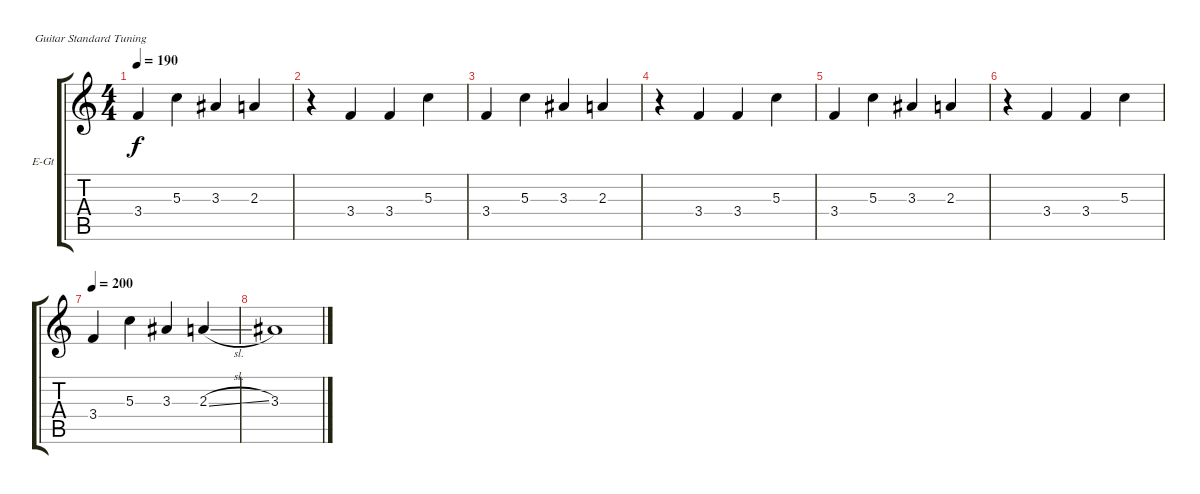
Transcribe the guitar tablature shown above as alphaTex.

\defaultSystemsLayout 4
\bracketExtendMode groupsimilarinstruments
\firstSystemTrackNameOrientation horizontal
\otherSystemsTrackNameOrientation horizontal
\track ("Electric Guitar" "E-Gt") {instrument electricguitarclean}
\staff {score tabs}
\tuning (E4 B3 G3 D3 A2 E2)
\ts (4 4)
\tempo 190
\clef g2
\ks c
3.4.4{dy f} 5.3.4 3.3.4 2.3.4 |
r.4 3.4.4 3.4.4 5.3.4 |
3.4.4 5.3.4 3.3.4 2.3.4 |
r.4 3.4.4 3.4.4 5.3.4 |
3.4.4 5.3.4 3.3.4 2.3.4 |
r.4 3.4.4 3.4.4 5.3.4 |
\tempo 200
3.4.4 5.3.4 3.3.4 2.3{sl}.4 |
3.3.1
